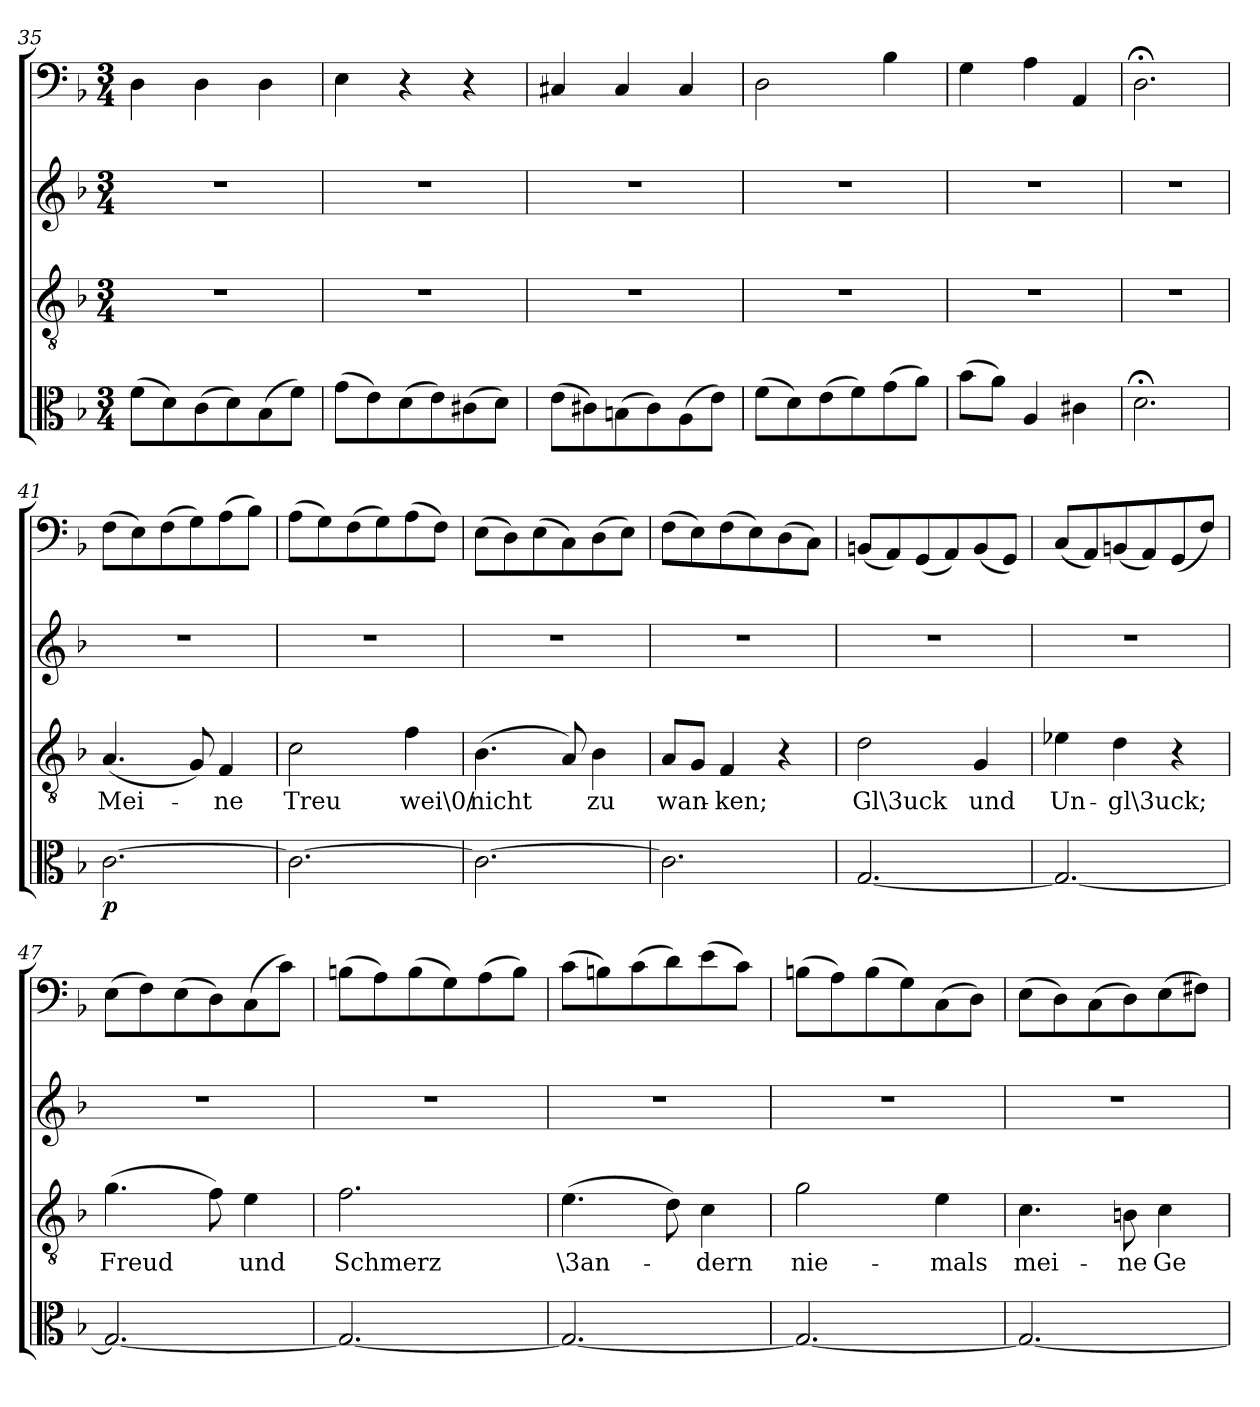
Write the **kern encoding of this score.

**kern	**dynam	**kern	**text	**kern	**kern
*part4	*part4	*part3	*part3	*part2	*part1
*staff4	*staff4	*staff3	*staff3	*staff2	*staff1
*clefC3	*	*clefGv2	*	*clefG2	*clefF4
*k[b-]	*	*k[b-]	*	*k[b-]	*k[b-]
*d:	*	*d:	*	*d:	*d:
*M3/4	*	*M3/4	*	*M3/4	*M3/4
=35	=35	=35	=35	=35	=35
(8f\L	.	2.r	.	2.r	4D\
8d\)	.	.	.	.	.
(8c\	.	.	.	.	4D\
8d\)	.	.	.	.	.
(8B-\	.	.	.	.	4D\
8f\J)	.	.	.	.	.
=36	=36	=36	=36	=36	=36
(8g\L	.	2.r	.	2.r	4E\
8e\)	.	.	.	.	.
(8d\	.	.	.	.	4r
8e\)	.	.	.	.	.
(8c#X\	.	.	.	.	4r
8d\J)	.	.	.	.	.
=37	=37	=37	=37	=37	=37
(8e\L	.	2.r	.	2.r	4C#X/
8c#X\)	.	.	.	.	.
(8Bn\	.	.	.	.	4C#/
8c#\)	.	.	.	.	.
(8A\	.	.	.	.	4C#/
8e\J)	.	.	.	.	.
=38	=38	=38	=38	=38	=38
(8f\L	.	2.r	.	2.r	2D\
8d\)	.	.	.	.	.
(8e\	.	.	.	.	.
8f\)	.	.	.	.	.
(8g\	.	.	.	.	4B-\
8a\J)	.	.	.	.	.
=39	=39	=39	=39	=39	=39
(8b-\L	.	2.r	.	2.r	4G\
8a\J)	.	.	.	.	.
4A/	.	.	.	.	4A\
4c#X\	.	.	.	.	4AA/
=40	=40	=40	=40	=40	=40
2.d;<\	.	2.r	.	2.r	2.D;<\
=41	=41	=41	=41	=41	=41
[2.c\	p	(4.A/	Mei-	2.r	(8F\L
.	.	.	.	.	8E\)
.	.	.	.	.	(8F\
.	.	8G/)	.	.	8G\)
.	.	4F/	-ne	.	(8A\
.	.	.	.	.	8B-\J)
=42	=42	=42	=42	=42	=42
2.c\_	.	2c\	Treu	2.r	(8A\L
.	.	.	.	.	8G\)
.	.	.	.	.	(8F\
.	.	.	.	.	8G\)
.	.	4f\	wei\0/	.	(8A\
.	.	.	.	.	8F\J)
=43	=43	=43	=43	=43	=43
2.c\_	.	(4.B-\	nicht	2.r	(8E\L
.	.	.	.	.	8D\)
.	.	.	.	.	(8E\
.	.	8A/)	.	.	8C\)
.	.	4B-\	zu	.	(8D\
.	.	.	.	.	8E\J)
=44	=44	=44	=44	=44	=44
2.c\]	.	8A/L	wan-	2.r	(8F\L
.	.	8G/J	.	.	8E\)
.	.	4F/	-ken;	.	(8F\
.	.	.	.	.	8E\)
.	.	4r	.	.	(8D\
.	.	.	.	.	8C\J)
=45	=45	=45	=45	=45	=45
[2.G/	.	2d\	Gl\3uck	2.r	(8BBn/L
.	.	.	.	.	8AA/)
.	.	.	.	.	(8GG/
.	.	.	.	.	8AA/)
.	.	4G/	und	.	(8BB/
.	.	.	.	.	8GG/J)
=46	=46	=46	=46	=46	=46
2.G/_	.	4e-X\	Un-	2.r	(8C/L
.	.	.	.	.	8AA/)
.	.	4d\	-gl\3uck;	.	(8BBn/
.	.	.	.	.	8AA/)
.	.	4r	.	.	(8GG/
.	.	.	.	.	8F/J)
=47	=47	=47	=47	=47	=47
2.G/_	.	(4.g\	Freud	2.r	(8E\L
.	.	.	.	.	8F\)
.	.	.	.	.	(8E\
.	.	8f\)	.	.	8D\)
.	.	4e\	und	.	(8C\
.	.	.	.	.	8c\J)
=48	=48	=48	=48	=48	=48
2.G/_	.	2.f\	Schmerz	2.r	(8Bn\L
.	.	.	.	.	8A\)
.	.	.	.	.	(8B\
.	.	.	.	.	8G\)
.	.	.	.	.	(8A\
.	.	.	.	.	8B\J)
=49	=49	=49	=49	=49	=49
2.G/_	.	(4.e\	\3an-	2.r	(8c\L
.	.	.	.	.	8Bn\)
.	.	.	.	.	(8c\
.	.	8d\)	.	.	8d\)
.	.	4c\	-dern	.	(8e\
.	.	.	.	.	8c\J)
=50	=50	=50	=50	=50	=50
2.G/_	.	2g\	nie-	2.r	(8Bn\L
.	.	.	.	.	8A\)
.	.	.	.	.	(8B\
.	.	.	.	.	8G\)
.	.	4e\	-mals	.	(8C\
.	.	.	.	.	8D\J)
=51	=51	=51	=51	=51	=51
2.G/_	.	4.c\	mei-	2.r	(8E\L
.	.	.	.	.	8D\)
.	.	.	.	.	(8C\
.	.	8Bn\	-ne	.	8D\)
.	.	4c\	Ge-	.	(8E\
.	.	.	.	.	8F#X\J)
=	=	=	=	=	=
*-	*-	*-	*-	*-	*-
